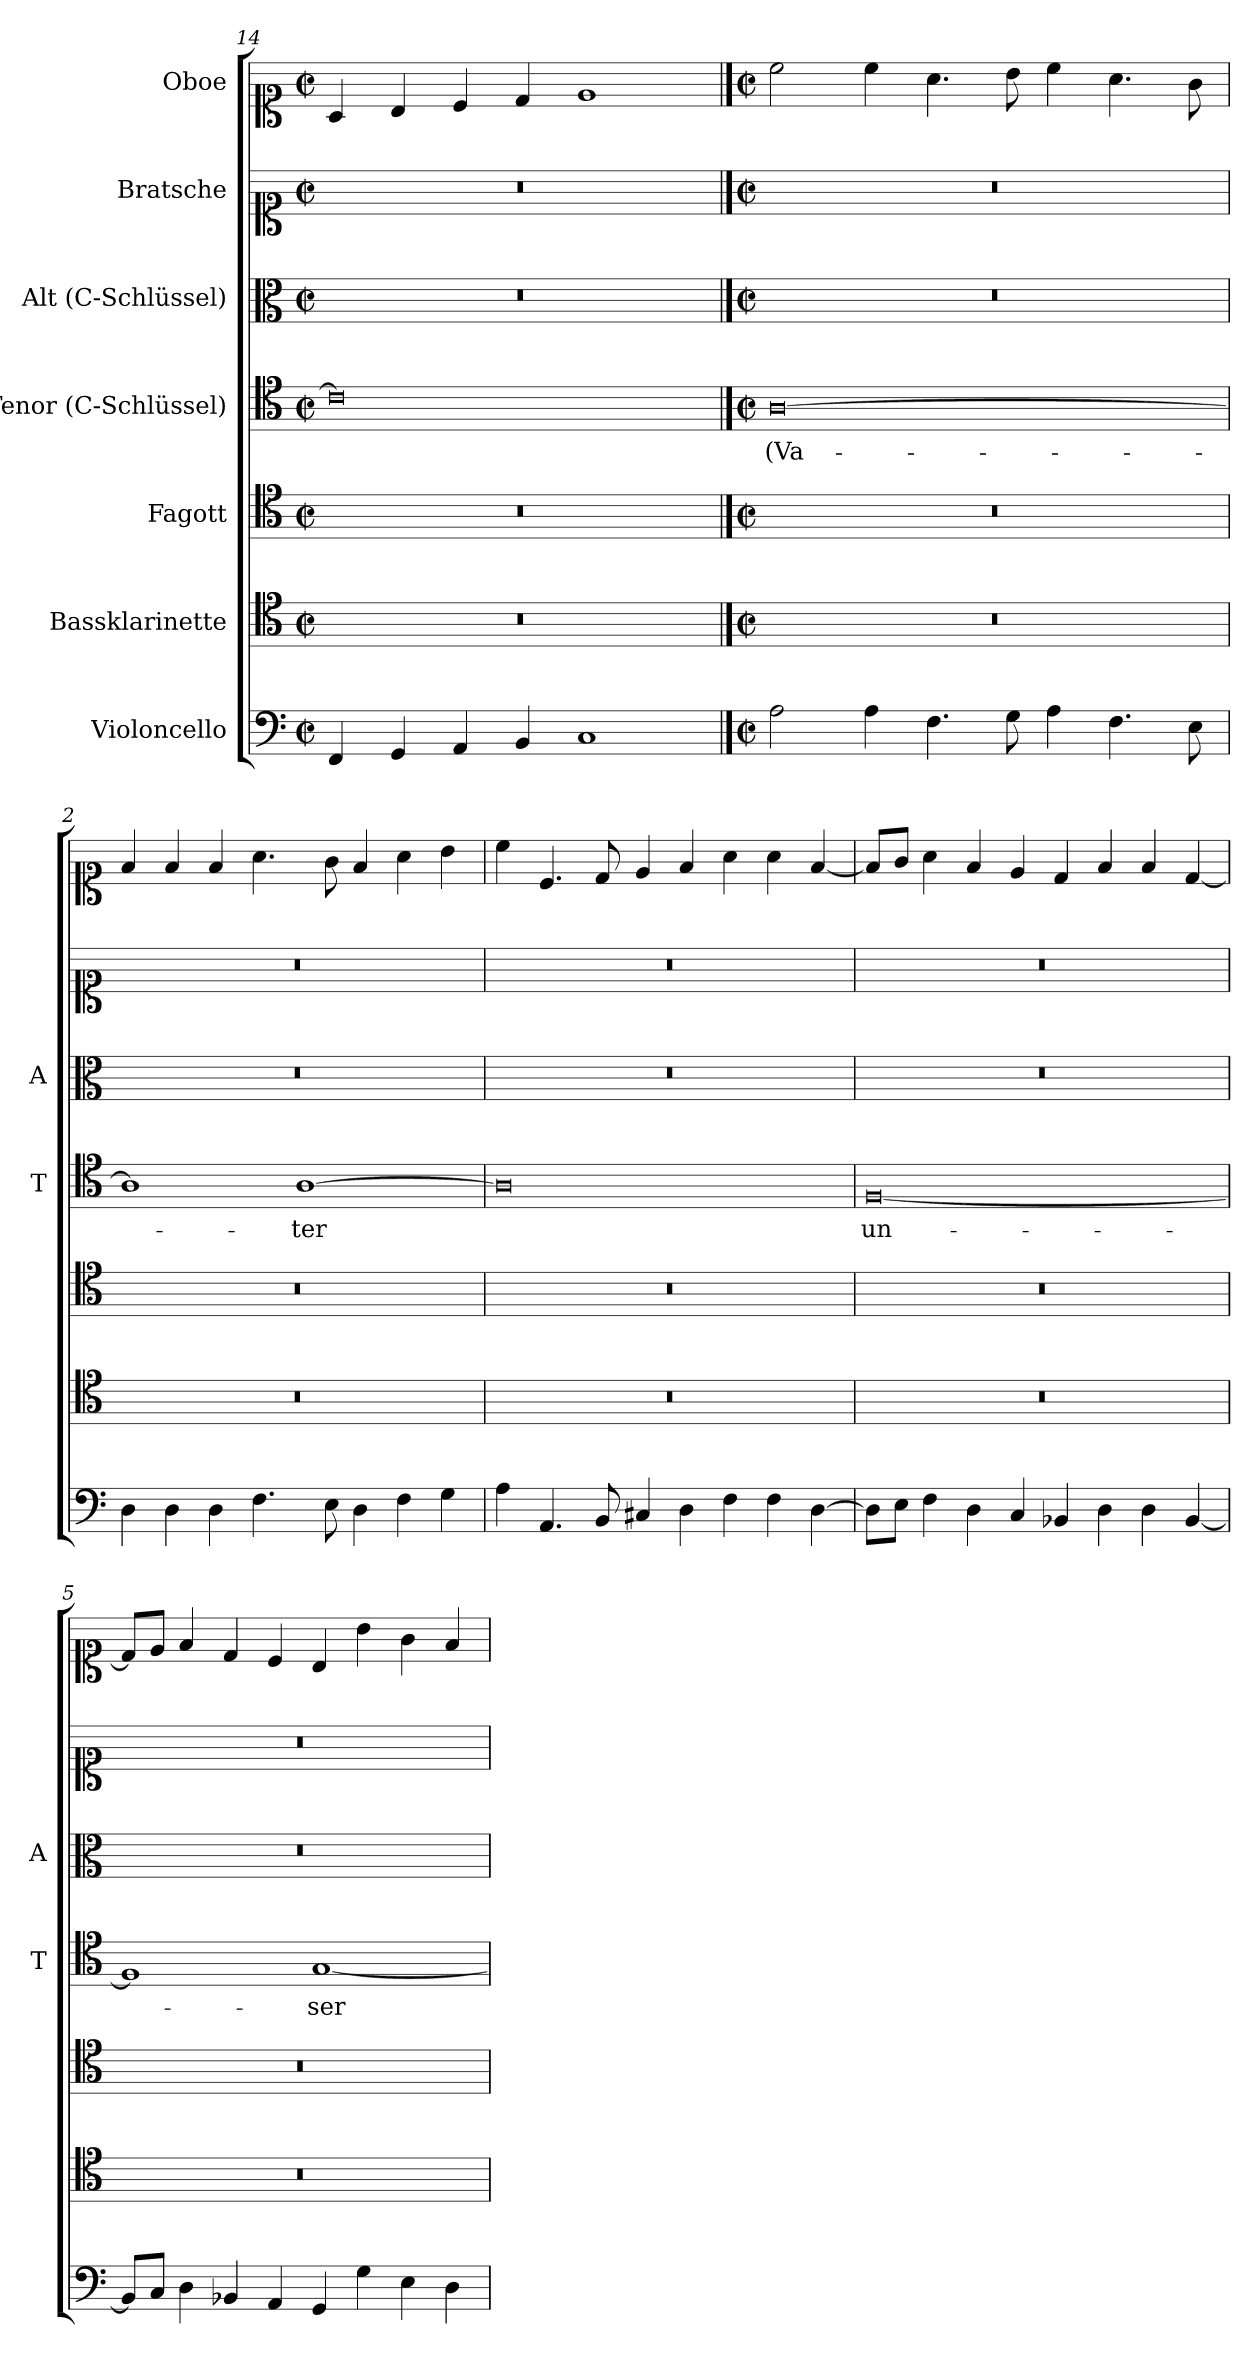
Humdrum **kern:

**kern	**kern	**kern	**kern	**text	**kern	**kern	**kern
*part7	*part6	*part5	*part4	*part4	*part3	*part2	*part1
*staff7	*staff6	*staff5	*staff4	*staff4	*staff3	*staff2	*staff1
*I"Violoncello	*I"Bassklarinette	*I"Fagott	*I"Tenor (C-Schlüssel)	*	*I"Alt (C-Schlüssel)	*I"Bratsche	*I"Oboe
*	*	*	*I'T	*	*I'A	*	*
*clefF4	*clefC4	*clefC4	*clefC4	*	*clefC3	*clefC1	*clefC1
*k[]	*k[]	*k[]	*k[]	*	*k[]	*k[]	*k[]
*M4/2	*M4/2	*M4/2	*M4/2	*	*M4/2	*M4/2	*M4/2
*met(c|)	*met(c|)	*met(c|)	*met(c|)	*	*met(c|)	*met(c|)	*met(c|)
=14	=14	=14	=14	=14	=14	=14	=14
4FF/	0r	0r	0c]	.	0r	0r	4A/
4GG/	.	.	.	.	.	.	4B/
4AA/	.	.	.	.	.	.	4c/
4BB/	.	.	.	.	.	.	4d/
1C	.	.	.	.	.	.	1e
!!LO:PB:g=z
==1	==1	==1	==1	==1	==1	==1	==1
*M4/2	*M4/2	*M4/2	*M4/2	*	*M4/2	*M4/2	*M4/2
*met(c|)	*met(c|)	*met(c|)	*met(c|)	*	*met(c|)	*met(c|)	*met(c|)
!	!	!	!	!LO:LY:b	!	!	!
2A\	0r	0r	[0A	(Va-	0r	0r	2cc\
4A\	.	.	.	.	.	.	4cc\
4.F\	.	.	.	.	.	.	4.a\
8G\	.	.	.	.	.	.	8b\
4A\	.	.	.	.	.	.	4cc\
4.F\	.	.	.	.	.	.	4.a\
8E\	.	.	.	.	.	.	8g\
=2	=2	=2	=2	=2	=2	=2	=2
4D\	0r	0r	1A]	.	0r	0r	4f/
4D\	.	.	.	.	.	.	4f/
4D\	.	.	.	.	.	.	4f/
4.F\	.	.	.	.	.	.	4.a\
!	!	!	!	!LO:LY:b	!	!	!
.	.	.	[1A	-ter	.	.	.
8E\	.	.	.	.	.	.	8g\
4D\	.	.	.	.	.	.	4f/
4F\	.	.	.	.	.	.	4a\
4G\	.	.	.	.	.	.	4b\
=3	=3	=3	=3	=3	=3	=3	=3
4A\	0r	0r	0A]	.	0r	0r	4cc\
4.AA/	.	.	.	.	.	.	4.c/
8BB/	.	.	.	.	.	.	8d/
4C#X/	.	.	.	.	.	.	4e/
4D\	.	.	.	.	.	.	4f/
4F\	.	.	.	.	.	.	4a\
4F\	.	.	.	.	.	.	4a\
[4D\	.	.	.	.	.	.	[4f/
=4	=4	=4	=4	=4	=4	=4	=4
!	!	!	!	!LO:LY:b	!	!	!
8D\L]	0r	0r	[0F	un-	0r	0r	8f/L]
8E\J	.	.	.	.	.	.	8g/J
4F\	.	.	.	.	.	.	4a\
4D\	.	.	.	.	.	.	4f/
4C/	.	.	.	.	.	.	4e/
4BB-X/	.	.	.	.	.	.	4d/
4D\	.	.	.	.	.	.	4f/
4D\	.	.	.	.	.	.	4f/
[4BB-/	.	.	.	.	.	.	[4d/
!!LO:LB:g=z
=5	=5	=5	=5	=5	=5	=5	=5
8BB-/L]	0r	0r	1F]	.	0r	0r	8d/L]
8C/J	.	.	.	.	.	.	8e/J
4D\	.	.	.	.	.	.	4f/
4BB-X/	.	.	.	.	.	.	4d/
4AA/	.	.	.	.	.	.	4c/
!	!	!	!	!LO:LY:b	!	!	!
4GG/	.	.	[1G	-ser	.	.	4B/
4G\	.	.	.	.	.	.	4b\
4E\	.	.	.	.	.	.	4g\
4D\	.	.	.	.	.	.	4f/
=	=	=	=	=	=	=	=
*-	*-	*-	*-	*-	*-	*-	*-
